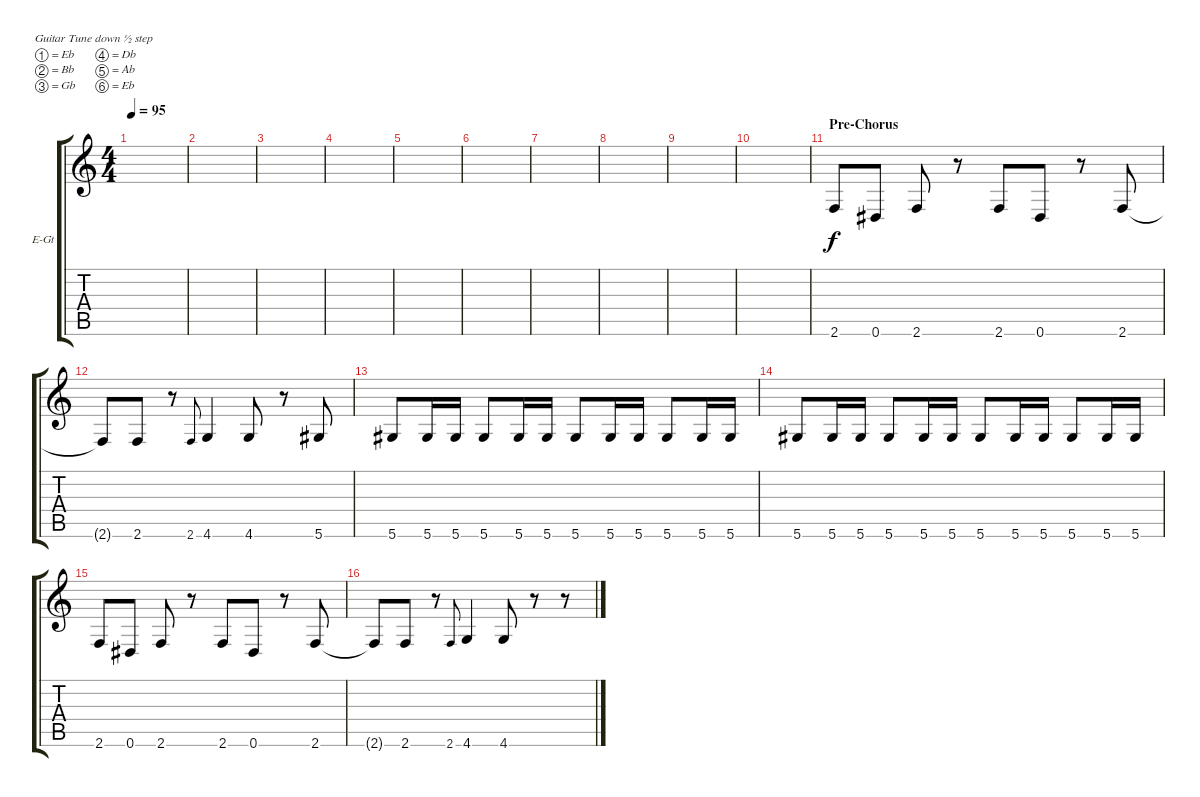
\defaultSystemsLayout 4
\bracketExtendMode groupsimilarinstruments
\firstSystemTrackNameOrientation horizontal
\otherSystemsTrackNameOrientation horizontal
\track ("Gitar 3" "E-Gt") {instrument overdrivenguitar}
\staff {score tabs}
\tuning (Eb4 Bb3 Gb3 Db3 Ab2 Eb2)
\ts (4 4)
\tempo 95
\clef g2
\ks c
|
|
|
|
|
|
|
|
|
|
\section ("" "Pre-Chorus")
2.6.8 0.6.8 2.6.8 r.8 2.6.8 0.6.8 r.8 2.6.8 |
2.6{t}.8 2.6.8 r.8 2.6.8{gr onbeat} 4.6.4 4.6.8 r.8 5.6.8 |
5.6.8 5.6.16 5.6.16 5.6.8 5.6.16 5.6.16 5.6.8 5.6.16 5.6.16 5.6.8 5.6.16 5.6.16 |
5.6.8 5.6.16 5.6.16 5.6.8 5.6.16 5.6.16 5.6.8 5.6.16 5.6.16 5.6.8 5.6.16 5.6.16 |
2.6.8 0.6.8 2.6.8 r.8 2.6.8 0.6.8 r.8 2.6.8 |
2.6{t}.8 2.6.8 r.8 2.6.8{gr onbeat} 4.6.4 4.6.8 r.8 r.8
